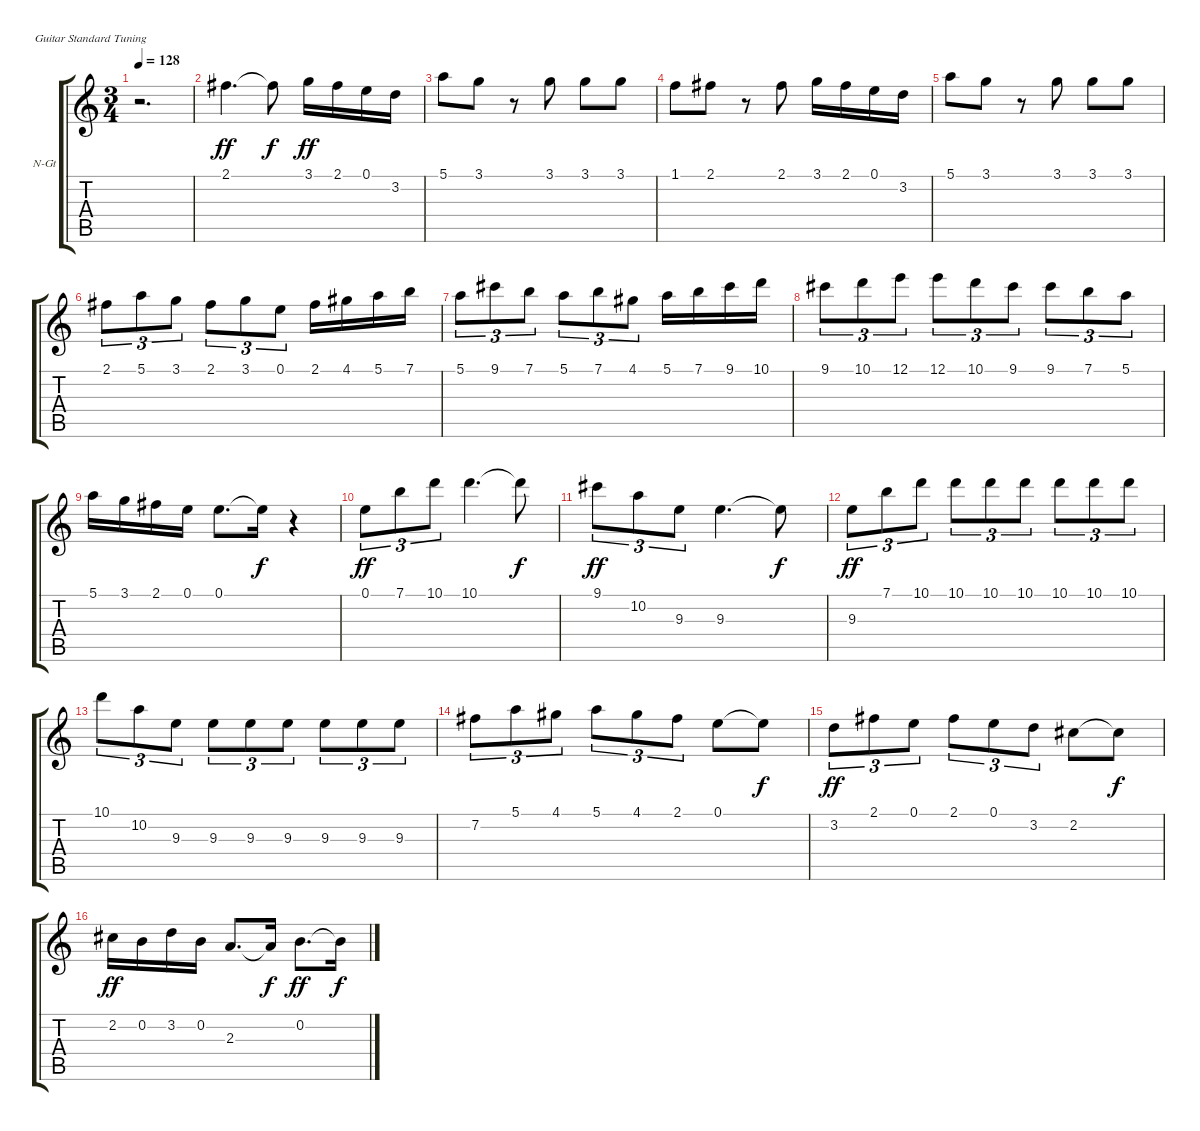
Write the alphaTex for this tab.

\bracketExtendMode groupsimilarinstruments
\firstSystemTrackNameOrientation horizontal
\otherSystemsTrackNameOrientation horizontal
\track ("Guitar 1" "N-Gt") {instrument acousticguitarnylon}
\staff {score tabs}
\tuning (E4 B3 G3 D3 A2 E2)
\ts (3 4)
\tempo 128
\clef g2
\ks c
r.2{d dy f} |
2.1.4{d dy ff} 2.1{t}.8{dy f} 3.1.16{dy ff} 2.1.16 0.1.16 3.2.16 |
5.1.8 3.1.8 r.8 3.1.8 3.1.8 3.1.8 |
1.1.8 2.1.8 r.8 2.1.8 3.1.16 2.1.16 0.1.16 3.2.16 |
5.1.8 3.1.8 r.8 3.1.8 3.1.8 3.1.8 |
2.1.8{tu (3 2)} 5.1.8{tu (3 2)} 3.1.8{tu (3 2)} 2.1.8{tu (3 2)} 3.1.8{tu (3 2)} 0.1.8{tu (3 2)} 2.1.16 4.1.16 5.1.16 7.1.16 |
5.1.8{tu (3 2)} 9.1.8{tu (3 2)} 7.1.8{tu (3 2)} 5.1.8{tu (3 2)} 7.1.8{tu (3 2)} 4.1.8{tu (3 2)} 5.1.16 7.1.16 9.1.16 10.1.16 |
9.1.8{tu (3 2)} 10.1.8{tu (3 2)} 12.1.8{tu (3 2)} 12.1.8{tu (3 2)} 10.1.8{tu (3 2)} 9.1.8{tu (3 2)} 9.1.8{tu (3 2)} 7.1.8{tu (3 2)} 5.1.8{tu (3 2)} |
5.1.16 3.1.16 2.1.16 0.1.16 0.1.8{d} 0.1{t}.16{dy f} r.4 |
0.1.8{tu (3 2) dy ff} 7.1.8{tu (3 2)} 10.1.8{tu (3 2)} 10.1.4{d} 10.1{t}.8{dy f} |
9.1.8{tu (3 2) dy ff} 10.2.8{tu (3 2)} 9.3.8{tu (3 2)} 9.3.4{d} 9.3{t}.8{dy f} |
9.3.8{tu (3 2) dy ff} 7.1.8{tu (3 2)} 10.1.8{tu (3 2)} 10.1.8{tu (3 2)} 10.1.8{tu (3 2)} 10.1.8{tu (3 2)} 10.1.8{tu (3 2)} 10.1.8{tu (3 2)} 10.1.8{tu (3 2)} |
10.1.8{tu (3 2)} 10.2.8{tu (3 2)} 9.3.8{tu (3 2)} 9.3.8{tu (3 2)} 9.3.8{tu (3 2)} 9.3.8{tu (3 2)} 9.3.8{tu (3 2)} 9.3.8{tu (3 2)} 9.3.8{tu (3 2)} |
7.2.8{tu (3 2)} 5.1.8{tu (3 2)} 4.1.8{tu (3 2)} 5.1.8{tu (3 2)} 4.1.8{tu (3 2)} 2.1.8{tu (3 2)} 0.1.8 0.1{t}.8{dy f} |
3.2.8{tu (3 2) dy ff} 2.1.8{tu (3 2)} 0.1.8{tu (3 2)} 2.1.8{tu (3 2)} 0.1.8{tu (3 2)} 3.2.8{tu (3 2)} 2.2.8 2.2{t}.8{dy f} |
2.2.16{dy ff} 0.2.16 3.2.16 0.2.16 2.3.8{d} 2.3{t}.16{dy f} 0.2.8{d dy ff} 0.2{t}.16{dy f}
